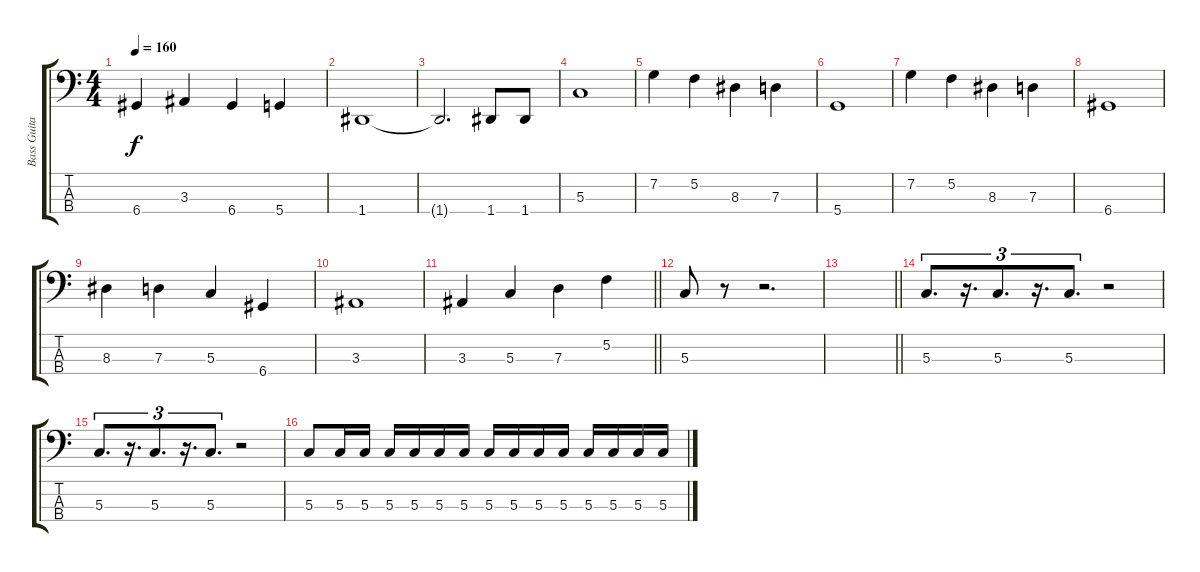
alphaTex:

\track ("Bass Guitar - Frédéric Leclercq" "Bass Guita") {instrument electricbasspick}
\staff {score tabs}
\tuning (F2 C2 G1 D1) {hide}
\ts (4 4)
\tempo 160
\clef f4
\ks c
6.4{t}.4{dy f} 3.3.4 6.4.4 5.4.4 |
1.4.1 |
1.4{t}.2{d} 1.4.8 1.4.8 |
5.3.1 |
7.2.4 5.2.4 8.3.4 7.3.4 |
5.4.1 |
7.2.4 5.2.4 8.3.4 7.3.4 |
6.4.1 |
8.3.4 7.3.4 5.3.4 6.4.4 |
3.3.1 |
\barLineRight lightlight
3.3.4 5.3.4 7.3.4 5.2.4 |
5.3.8 r.8 r.2{d} |
\barLineRight lightlight
|
\section ("" "")
5.3.8{d tu (3 2)} r.16{d tu (3 2)} 5.3.8{d tu (3 2)} r.16{d tu (3 2)} 5.3.8{d tu (3 2)} r.2 |
5.3.8{d tu (3 2)} r.16{d tu (3 2)} 5.3.8{d tu (3 2)} r.16{d tu (3 2)} 5.3.8{d tu (3 2)} r.2 |
5.3.8 5.3.16 5.3.16 5.3.16 5.3.16 5.3.16 5.3.16 5.3.16 5.3.16 5.3.16 5.3.16 5.3.16 5.3.16 5.3.16 5.3.16
